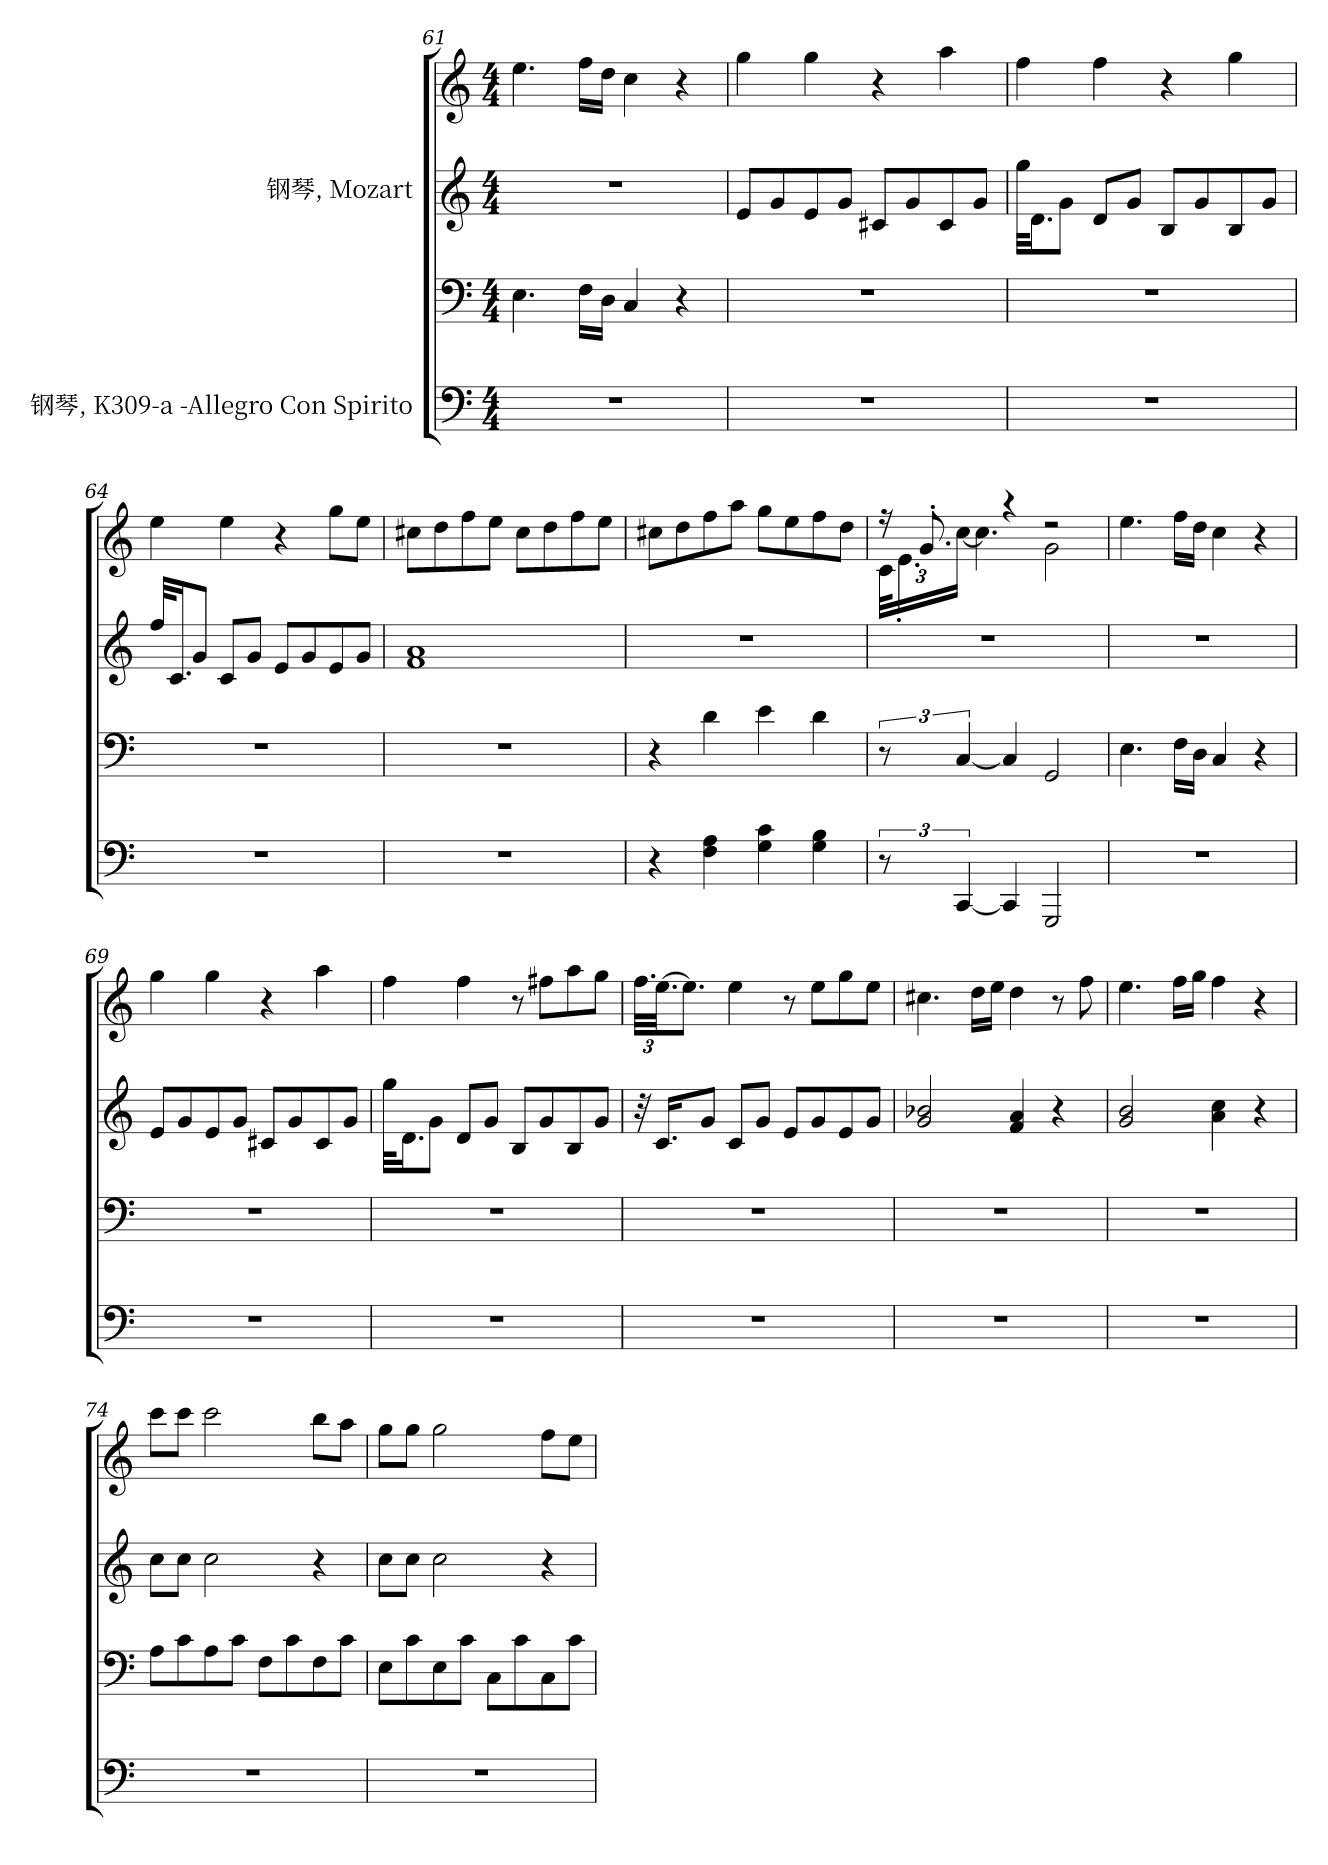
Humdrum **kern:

**kern	**kern	**kern	**kern
*part2	*part2	*part1	*part1
*staff4	*staff3	*staff2	*staff1
*I"钢琴, K309-a -Allegro Con Spirito	*	*I"钢琴, Mozart	*
!!LO:PB:g=z
*clefF4	*clefF4	*clefG2	*clefG2
*k[]	*k[]	*k[]	*k[]
*M4/4	*M4/4	*M4/4	*M4/4
=61	=61	=61	=61
1r	4.E\	1r	4.ee\
.	16F\LL	.	16ff\LL
.	16D\JJ	.	16dd\JJ
.	4C/	.	4cc\
.	4r	.	4r
=62	=62	=62	=62
1r	1r	8e/L	4gg\
.	.	8g/	.
.	.	8e/	4gg\
.	.	8g/J	.
.	.	8c#X/L	4r
.	.	8g/	.
.	.	8c#/	4aa\
.	.	8g/J	.
=63	=63	=63	=63
1r	1r	32gg\KLL	4ff\
.	.	16.d\J	.
.	.	8g\J	.
.	.	8d/L	4ff\
.	.	8g/J	.
.	.	8B/L	4r
.	.	8g/	.
.	.	8B/	4gg\
.	.	8g/J	.
=64	=64	=64	=64
1r	1r	32ff/KLL	4ee\
.	.	16.c/J	.
.	.	8g/J	.
.	.	8c/L	4ee\
.	.	8g/J	.
.	.	8e/L	4r
.	.	8g/	.
.	.	8e/	8gg\L
.	.	8g/J	8ee\J
=65	=65	=65	=65
1r	1r	1f 1a	8cc#X\L
.	.	.	8dd\
.	.	.	8ff\
.	.	.	8ee\J
.	.	.	8cc#\L
.	.	.	8dd\
.	.	.	8ff\
.	.	.	8ee\J
!!LO:LB:g=z
=66	=66	=66	=66
4r	4r	1r	8cc#X\L
.	.	.	8dd\
4F\ 4A\	4d\	.	8ff\
.	.	.	8aa\J
4G\ 4c\	4e\	.	8gg\L
.	.	.	8ee\
4G\ 4B\	4d\	.	8ff\
.	.	.	8dd\J
=67	=67	=67	=67
*	*	*	*^
*	*	*	*	*Xbrackettup
12r	12r	1r	16r	48c\KLL
.	.	.	.	24.e'\
.	.	.	8.g'/	.
[6CC/	[6C/	.	.	[24cc\JJ
.	.	.	.	4.cc\]
4CC/]	4C/]	.	4r	.
2GGG/	2GG/	.	2r	2g\
*	*	*	*v	*v
=68	=68	=68	=68
1r	4.E\	1r	4.ee\
.	16F\LL	.	16ff\LL
.	16D\JJ	.	16dd\JJ
.	4C/	.	4cc\
.	4r	.	4r
=69	=69	=69	=69
1r	1r	8e/L	4gg\
.	.	8g/	.
.	.	8e/	4gg\
.	.	8g/J	.
.	.	8c#X/L	4r
.	.	8g/	.
.	.	8c#/	4aa\
.	.	8g/J	.
!!LO:LB:g=z
=70	=70	=70	=70
1r	1r	32gg\KLL	4ff\
.	.	16.d\J	.
.	.	8g\J	.
.	.	8d/L	4ff\
.	.	8g/J	.
.	.	8B/L	8r
.	.	8g/	8ff#X\L
.	.	8B/	8aa\
.	.	8g/J	8gg\J
=71	=71	=71	=71
1r	1r	32r	48.ff\LLL
.	.	16.c/KL	[48.ee\JJ
.	.	.	8.ee\J]
.	.	8g/J	.
.	.	8c/L	4ee\
.	.	8g/J	.
.	.	8e/L	8r
.	.	8g/	8ee\L
.	.	8e/	8gg\
.	.	8g/J	8ee\J
=72	=72	=72	=72
1r	1r	2g/ 2b-X/	4.cc#X\
.	.	.	16dd\LL
.	.	.	16ee\JJ
.	.	4f/ 4a/	4dd\
.	.	4r	8r
.	.	.	8ff\
=73	=73	=73	=73
1r	1r	2g/ 2b/	4.ee\
.	.	.	16ff\LL
.	.	.	16gg\JJ
.	.	4a\ 4cc\	4ff\
.	.	4r	4r
!!LO:PB:g=z
=74	=74	=74	=74
1r	8A\L	8cc\L	8ccc\L
.	8c\	8cc\J	8ccc\J
.	8A\	2cc\	2ccc\
.	8c\J	.	.
.	8F\L	.	.
.	8c\	.	.
.	8F\	4r	8bb\L
.	8c\J	.	8aa\J
=75	=75	=75	=75
1r	8E\L	8cc\L	8gg\L
.	8c\	8cc\J	8gg\J
.	8E\	2cc\	2gg\
.	8c\J	.	.
.	8C\L	.	.
.	8c\	.	.
.	8C\	4r	8ff\L
.	8c\J	.	8ee\J
=	=	=	=
*-	*-	*-	*-
